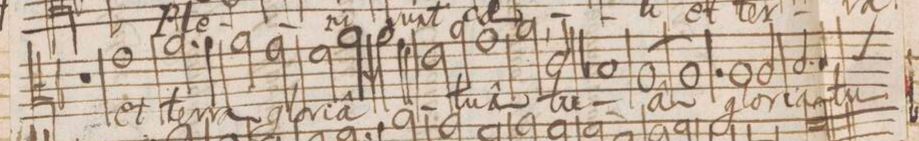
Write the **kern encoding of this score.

**kern	**text
*I"TENOR	*
*clefC3	*
*k[b-]	*
*met(c|)	*
*M2/1	*
1r	.
1g	et-
=27	=27
2.a\	-ter-
4a\	-ra
2a\	.
2g\	glo-
=28	=28
2f\	-ri-
1a	-a
4g\	.
4f\	.
=29	=29
2e,\	.
2a\	tu-
1g	-a
=30	=30
2a,\	.
2c\	tu-
1B-X	.
=31	=31
0A	-a
=32	=32
2r	.
1A	glo-
2A/	-ri-
=33	=33
2.B-/	-a
4B-/	tu-
*-	*-
